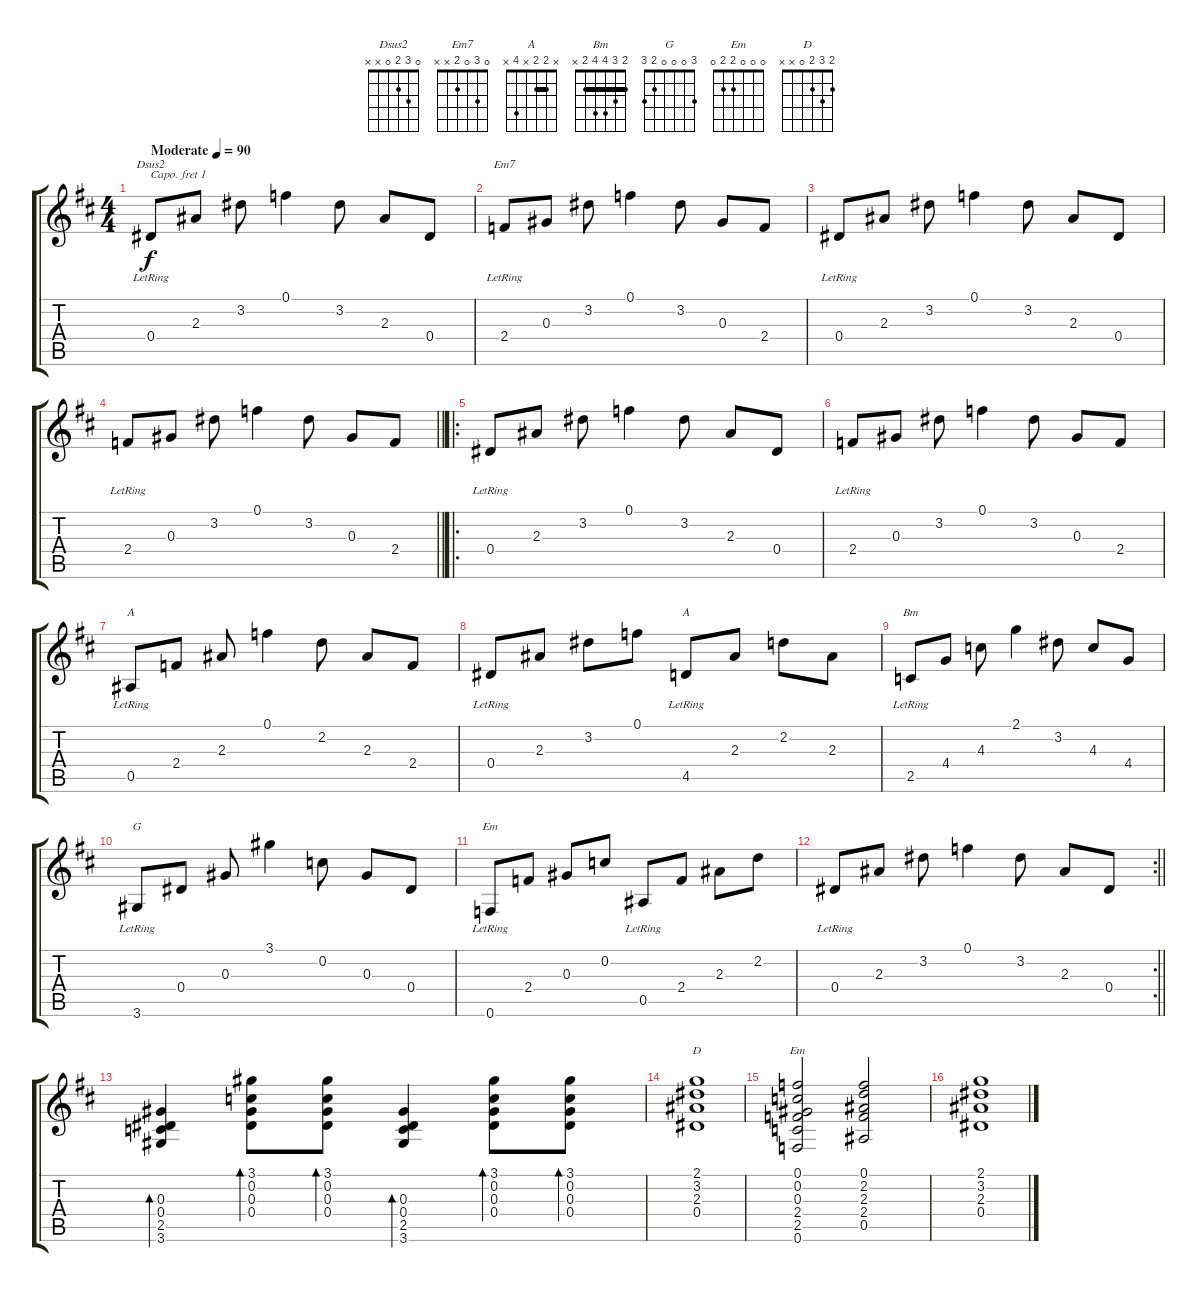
\track "" {instrument acousticguitarsteel}
\staff {score tabs}
\capo 1
\tuning (E4 B3 G3 D3 A2 E2) {hide}
\chord ("Dsus2" 0 3 2 0 x x)
\chord ("Em7" 0 3 0 2 x x)
\chord ("A" 0 2 2 2 0 x)
\chord ("A" x 2 2 x 4 x) {barre 2}
\chord ("Bm" 2 3 4 4 2 x) {barre 2}
\chord ("G" 3 0 0 0 2 3)
\chord ("Em" x 0 0 2 2 0)
\chord ("D" 2 3 2 0 x x)
\chord ("Em" 0 0 0 2 2 0)
\ts (4 4)
\tempo (90 "Moderate")
\clef g2
\ks d
0.4{lr}.8{ch "Dsus2" dy f instrument acousticguitarsteel} 2.3.8 3.2.8 0.1.4 3.2.8 2.3.8 0.4.8 |
2.4{lr}.8{ch "Em7"} 0.3.8 3.2.8 0.1.4 3.2.8 0.3.8 2.4.8 |
0.4{lr}.8 2.3.8 3.2.8 0.1.4 3.2.8 2.3.8 0.4.8 |
\barLineRight lightlight
2.4{lr}.8 0.3.8 3.2.8 0.1.4 3.2.8 0.3.8 2.4.8 |
\ro
\section ("" "")
0.4{lr}.8{lyrics (0 "") lyrics (1 "") lyrics (2 "") lyrics (3 "") lyrics (4 "")} 2.3.8{lyrics (0 "") lyrics (1 "") lyrics (2 "") lyrics (3 "") lyrics (4 "")} 3.2.8{lyrics (0 "") lyrics (1 "") lyrics (2 "") lyrics (3 "") lyrics (4 "")} 0.1.4{lyrics (0 "") lyrics (1 "") lyrics (2 "") lyrics (3 "") lyrics (4 "")} 3.2.8{lyrics (0 "") lyrics (1 "") lyrics (2 "") lyrics (3 "") lyrics (4 "")} 2.3.8{lyrics (0 "") lyrics (1 "") lyrics (2 "") lyrics (3 "") lyrics (4 "")} 0.4.8{lyrics (0 "") lyrics (1 "") lyrics (2 "") lyrics (3 "") lyrics (4 "")} |
2.4{lr}.8{lyrics (0 "") lyrics (1 "") lyrics (2 "") lyrics (3 "") lyrics (4 "")} 0.3.8{lyrics (0 "") lyrics (1 "") lyrics (2 "") lyrics (3 "") lyrics (4 "")} 3.2.8{lyrics (0 "") lyrics (1 "") lyrics (2 "") lyrics (3 "") lyrics (4 "")} 0.1.4 3.2.8 0.3.8 2.4.8 |
0.5{lr}.8{ch "A"} 2.4.8 2.3.8 0.1.4 2.2.8 2.3.8 2.4.8 |
0.4{lr}.8 2.3.8 3.2.8 0.1.8 4.5{lr}.8{ch "A"} 2.3.8 2.2.8 2.3.8 |
2.5{lr}.8{ch "Bm"} 4.4.8 4.3.8 2.1.4 3.2.8 4.3.8 4.4.8 |
3.6{lr}.8{ch "G"} 0.4.8 0.3.8 3.1.4 0.2.8 0.3.8 0.4.8 |
0.6{lr}.8{ch "Em"} 2.4.8 0.3.8 0.2.8 0.5{lr}.8 2.4.8 2.3.8 2.2.8 |
\rc 2
\barLineRight lightlight
0.4{lr}.8 2.3.8 3.2.8 0.1.4 3.2.8 2.3.8 0.4.8 |
\section ("" "")
(0.3 0.4 2.5 3.6).4{bd 30} (3.1 0.2 0.3 0.4).8{bd 30} (3.1 0.2 0.3 0.4).8{bd 30} (0.3 0.4 2.5 3.6).4{bd 30} (3.1 0.2 0.3 0.4).8{bd 30} (3.1 0.2 0.3 0.4).8{bd 30} |
(2.1 3.2 2.3 0.4).1{ch "D"} |
(0.1 0.2 0.3 2.4 2.5 0.6).2{ch "Em"} (0.1 2.2 2.3 2.4 0.5).2 |
(2.1 3.2 2.3 0.4).1
